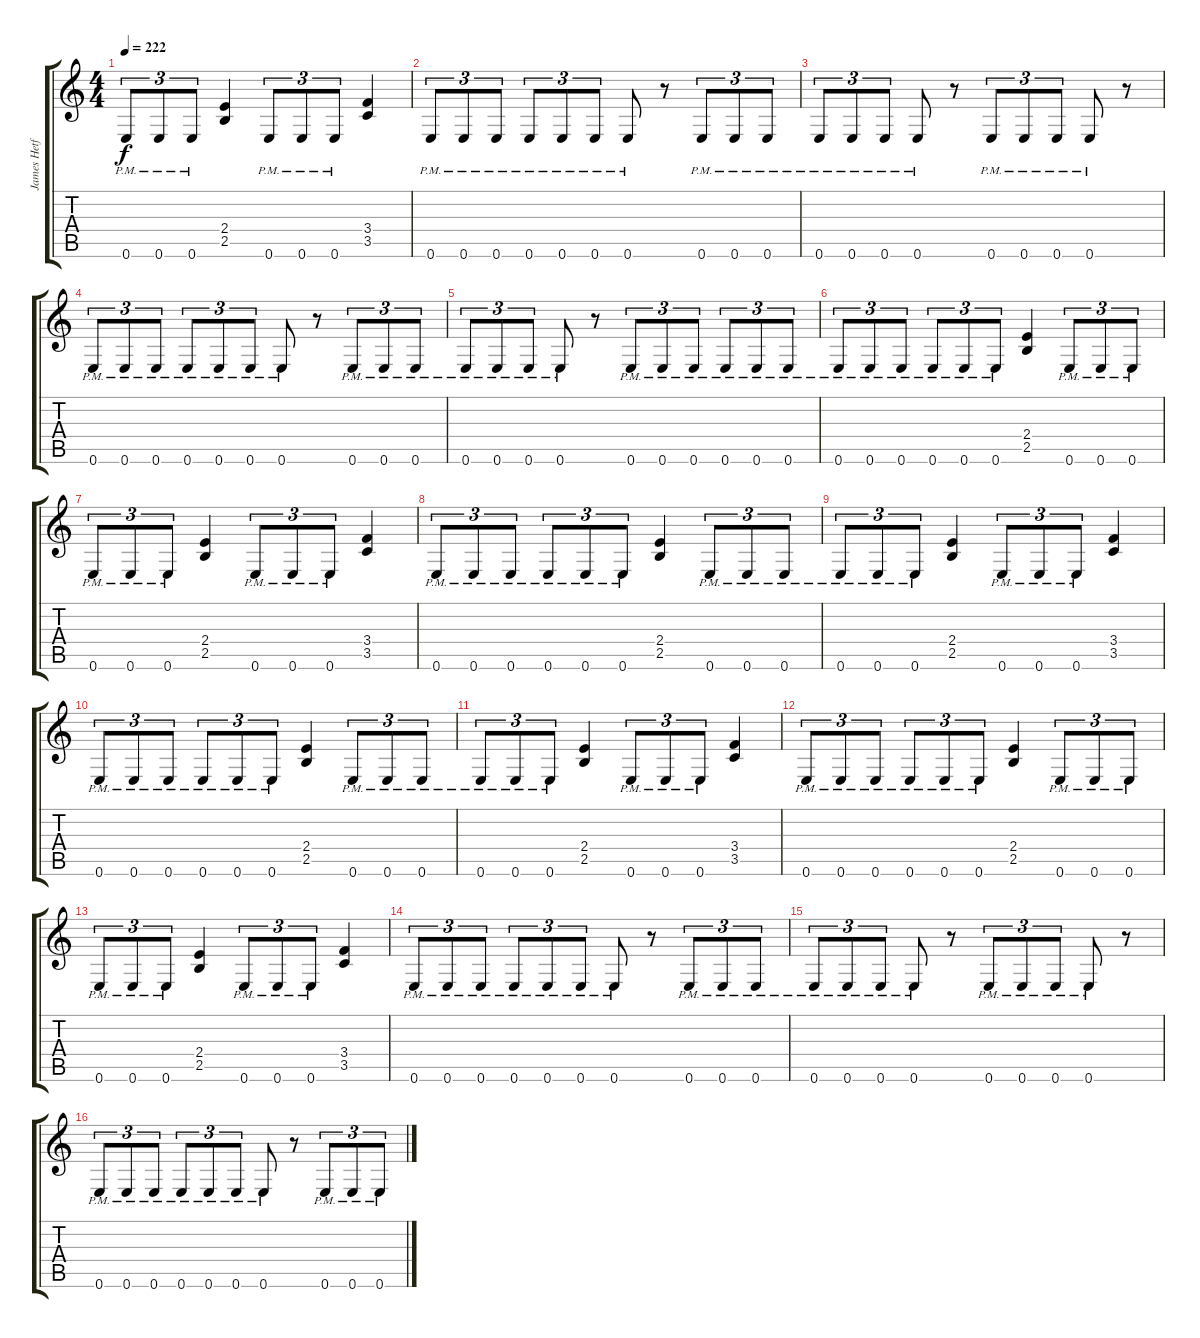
\track ("James Hetfield (Rythym)" "James Hetf") {instrument distortionguitar}
\staff {score tabs}
\tuning (E4 B3 G3 D3 A2 E2) {hide}
\ts (4 4)
\tempo 222
\clef g2
\ks c
0.6{pm}.8{tu (3 2) dy f} 0.6{pm}.8{tu (3 2)} 0.6{pm}.8{tu (3 2)} (2.4 2.5).4 0.6{pm}.8{tu (3 2)} 0.6{pm}.8{tu (3 2)} 0.6{pm}.8{tu (3 2)} (3.4 3.5).4 |
0.6{pm}.8{tu (3 2)} 0.6{pm}.8{tu (3 2)} 0.6{pm}.8{tu (3 2)} 0.6{pm}.8{tu (3 2)} 0.6{pm}.8{tu (3 2)} 0.6{pm}.8{tu (3 2)} 0.6{pm}.8 r.8 0.6{pm}.8{tu (3 2)} 0.6{pm}.8{tu (3 2)} 0.6{pm}.8{tu (3 2)} |
0.6{pm}.8{tu (3 2)} 0.6{pm}.8{tu (3 2)} 0.6{pm}.8{tu (3 2)} 0.6{pm}.8 r.8 0.6{pm}.8{tu (3 2)} 0.6{pm}.8{tu (3 2)} 0.6{pm}.8{tu (3 2)} 0.6{pm}.8 r.8 |
0.6{pm}.8{tu (3 2)} 0.6{pm}.8{tu (3 2)} 0.6{pm}.8{tu (3 2)} 0.6{pm}.8{tu (3 2)} 0.6{pm}.8{tu (3 2)} 0.6{pm}.8{tu (3 2)} 0.6{pm}.8 r.8 0.6{pm}.8{tu (3 2)} 0.6{pm}.8{tu (3 2)} 0.6{pm}.8{tu (3 2)} |
0.6{pm}.8{tu (3 2)} 0.6{pm}.8{tu (3 2)} 0.6{pm}.8{tu (3 2)} 0.6{pm}.8 r.8 0.6{pm}.8{tu (3 2)} 0.6{pm}.8{tu (3 2)} 0.6{pm}.8{tu (3 2)} 0.6{pm}.8{tu (3 2)} 0.6{pm}.8{tu (3 2)} 0.6{pm}.8{tu (3 2)} |
0.6{pm}.8{tu (3 2)} 0.6{pm}.8{tu (3 2)} 0.6{pm}.8{tu (3 2)} 0.6{pm}.8{tu (3 2)} 0.6{pm}.8{tu (3 2)} 0.6{pm}.8{tu (3 2)} (2.4 2.5).4 0.6{pm}.8{tu (3 2)} 0.6{pm}.8{tu (3 2)} 0.6{pm}.8{tu (3 2)} |
0.6{pm}.8{tu (3 2)} 0.6{pm}.8{tu (3 2)} 0.6{pm}.8{tu (3 2)} (2.4 2.5).4 0.6{pm}.8{tu (3 2)} 0.6{pm}.8{tu (3 2)} 0.6{pm}.8{tu (3 2)} (3.4 3.5).4 |
0.6{pm}.8{tu (3 2)} 0.6{pm}.8{tu (3 2)} 0.6{pm}.8{tu (3 2)} 0.6{pm}.8{tu (3 2)} 0.6{pm}.8{tu (3 2)} 0.6{pm}.8{tu (3 2)} (2.4 2.5).4 0.6{pm}.8{tu (3 2)} 0.6{pm}.8{tu (3 2)} 0.6{pm}.8{tu (3 2)} |
0.6{pm}.8{tu (3 2)} 0.6{pm}.8{tu (3 2)} 0.6{pm}.8{tu (3 2)} (2.4 2.5).4 0.6{pm}.8{tu (3 2)} 0.6{pm}.8{tu (3 2)} 0.6{pm}.8{tu (3 2)} (3.4 3.5).4 |
0.6{pm}.8{tu (3 2)} 0.6{pm}.8{tu (3 2)} 0.6{pm}.8{tu (3 2)} 0.6{pm}.8{tu (3 2)} 0.6{pm}.8{tu (3 2)} 0.6{pm}.8{tu (3 2)} (2.4 2.5).4 0.6{pm}.8{tu (3 2)} 0.6{pm}.8{tu (3 2)} 0.6{pm}.8{tu (3 2)} |
0.6{pm}.8{tu (3 2)} 0.6{pm}.8{tu (3 2)} 0.6{pm}.8{tu (3 2)} (2.4 2.5).4 0.6{pm}.8{tu (3 2)} 0.6{pm}.8{tu (3 2)} 0.6{pm}.8{tu (3 2)} (3.4 3.5).4 |
0.6{pm}.8{tu (3 2)} 0.6{pm}.8{tu (3 2)} 0.6{pm}.8{tu (3 2)} 0.6{pm}.8{tu (3 2)} 0.6{pm}.8{tu (3 2)} 0.6{pm}.8{tu (3 2)} (2.4 2.5).4 0.6{pm}.8{tu (3 2)} 0.6{pm}.8{tu (3 2)} 0.6{pm}.8{tu (3 2)} |
0.6{pm}.8{tu (3 2)} 0.6{pm}.8{tu (3 2)} 0.6{pm}.8{tu (3 2)} (2.4 2.5).4 0.6{pm}.8{tu (3 2)} 0.6{pm}.8{tu (3 2)} 0.6{pm}.8{tu (3 2)} (3.4 3.5).4 |
0.6{pm}.8{tu (3 2)} 0.6{pm}.8{tu (3 2)} 0.6{pm}.8{tu (3 2)} 0.6{pm}.8{tu (3 2)} 0.6{pm}.8{tu (3 2)} 0.6{pm}.8{tu (3 2)} 0.6{pm}.8 r.8 0.6{pm}.8{tu (3 2)} 0.6{pm}.8{tu (3 2)} 0.6{pm}.8{tu (3 2)} |
0.6{pm}.8{tu (3 2)} 0.6{pm}.8{tu (3 2)} 0.6{pm}.8{tu (3 2)} 0.6{pm}.8 r.8 0.6{pm}.8{tu (3 2)} 0.6{pm}.8{tu (3 2)} 0.6{pm}.8{tu (3 2)} 0.6{pm}.8 r.8 |
0.6{pm}.8{tu (3 2)} 0.6{pm}.8{tu (3 2)} 0.6{pm}.8{tu (3 2)} 0.6{pm}.8{tu (3 2)} 0.6{pm}.8{tu (3 2)} 0.6{pm}.8{tu (3 2)} 0.6{pm}.8 r.8 0.6{pm}.8{tu (3 2)} 0.6{pm}.8{tu (3 2)} 0.6{pm}.8{tu (3 2)}
